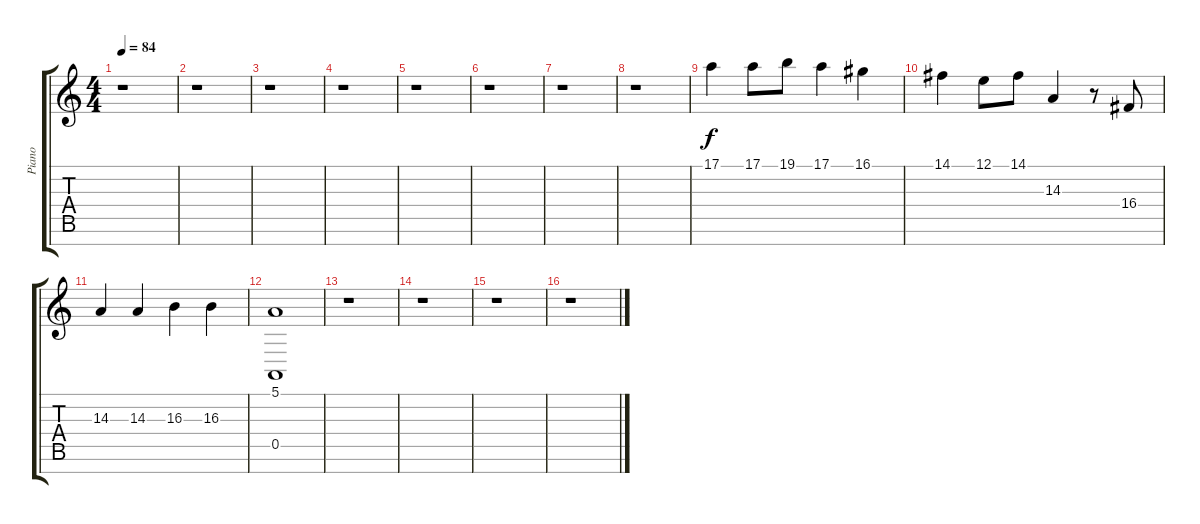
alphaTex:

\track ("Piano" "Piano") {instrument acousticgrandpiano}
\staff {score tabs}
\tuning (E4 B3 G3 D3 A2 E2 B1) {hide}
\ts (4 4)
\tempo 84
\clef g2
\ks c
r.1{dy f} |
r.1 |
r.1 |
r.1 |
r.1 |
r.1 |
r.1 |
r.1 |
17.1.4 17.1.8 19.1.8 17.1.4 16.1.4 |
14.1.4 12.1.8 14.1.8 14.3.4 r.8 16.4.8 |
14.3.4 14.3.4 16.3.4 16.3.4 |
(5.1 0.5).1 |
r.1 |
r.1 |
r.1 |
r.1
